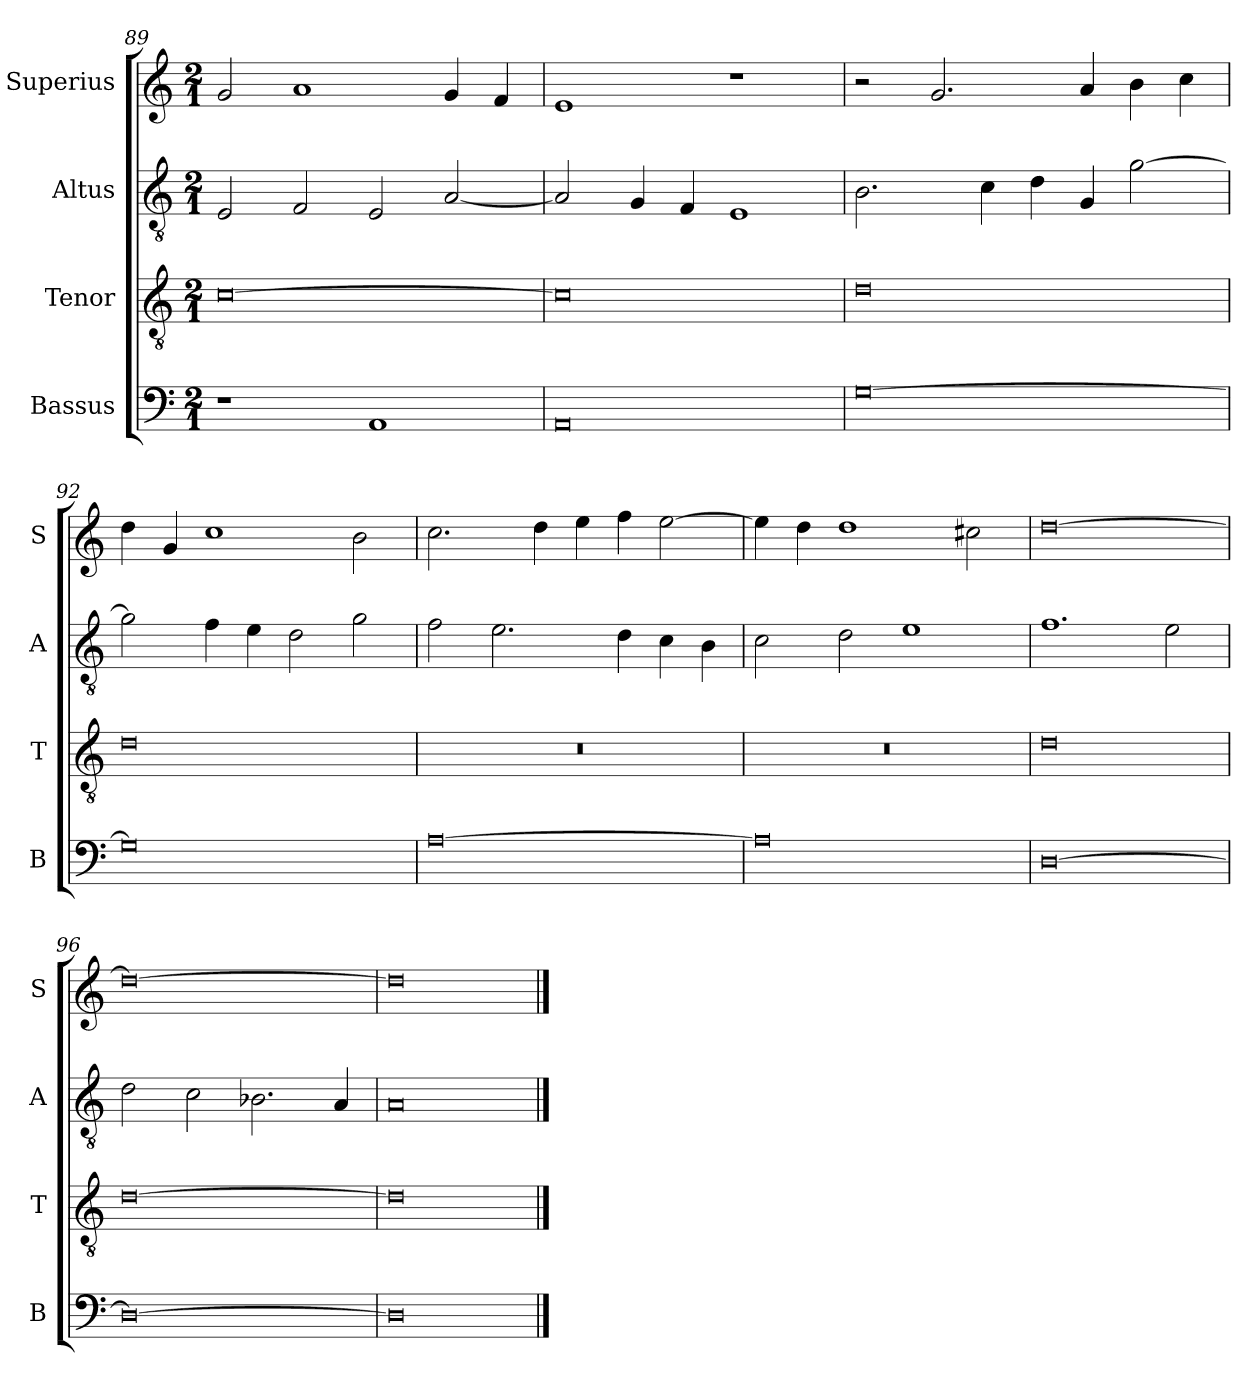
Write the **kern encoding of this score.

**kern	**kern	**kern	**kern
*part4	*part3	*part2	*part1
*staff4	*staff3	*staff2	*staff1
*I"Bassus	*I"Tenor	*I"Altus	*I"Superius
*I'B	*I'T	*I'A	*I'S
*clefF4	*clefGv2	*clefGv2	*clefG2
*k[]	*k[]	*k[]	*k[]
*a:	*a:	*a:	*a:
*M2/1	*M2/1	*M2/1	*M2/1
=89	=89	=89	=89
1r	[0c	2E	2g
.	.	2F	1a
1AA	.	2E	.
.	.	[2A	4g
.	.	.	4f
=90	=90	=90	=90
0AA	0c]	2A]	1e
.	.	4G	.
.	.	4F	.
.	.	1E	1r
=91	=91	=91	=91
[0G	0d	2.B	2r
.	.	.	2.g
.	.	4c	.
.	.	4d	.
.	.	4G	4a
.	.	[2g	4b
.	.	.	4cc
=92	=92	=92	=92
0G]	0d	2g]	4dd
.	.	.	4g
.	.	4f	1cc
.	.	4e	.
.	.	2d	.
.	.	2g	2b
=93	=93	=93	=93
[0A	0r	2f	2.cc
.	.	2.e	.
.	.	.	4dd
.	.	.	4ee
.	.	4d	4ff
.	.	4c	[2ee
.	.	4B	.
=94	=94	=94	=94
0A]	0r	2c	4ee]
.	.	.	4dd
.	.	2d	1dd
.	.	1e	.
.	.	.	2cc#X
=95	=95	=95	=95
[0D	0d	1.f	[0dd
.	.	2e	.
=96	=96	=96	=96
0D_	[0d	2d	0dd_
.	.	2c	.
.	.	2.B-X	.
.	.	4A	.
=97	=97	=97	=97
0D]	0d]	0A	0dd]
==	==	==	==
*-	*-	*-	*-
